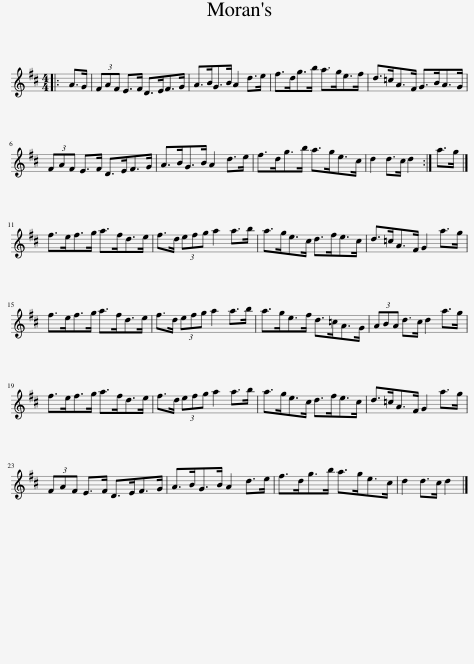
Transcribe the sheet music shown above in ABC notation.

X:1
L:1/8
M:4/4
I:linebreak $
K:D
V:1 treble
V:1
|: A>G | (3FAF E>F D>EF>G | A>BG>B A2 d>e | f>dg>b a>ge>f | d>=cA>F G>BA>G |$ %5
 (3FAF E>F D>EF>G | A>BG>B A2 d>e | f>dg>b a>ge>c | d2 d>c d2 :| a>g |]$ %10
 f>ef>g a>fd>e | f>d (3efg a2 a>b | a>ge>c d>fe>c | d>=cA>F G2 a>g |$ f>ef>g a>fd>e | %15
 f>d (3efg a2 a>b | a>ge>f d>=cA>G | (3ABA d>c d2 a>g |$ f>ef>g a>fd>e | f>d (3efg a2 a>b | %20
 a>ge>c d>fe>c | d>=cA>F G2 a>g |$ (3FAF E>F D>EF>G | A>BG>B A2 d>e | f>dg>b a>ge>c | %25
 d2 d>c d2 |] %26
